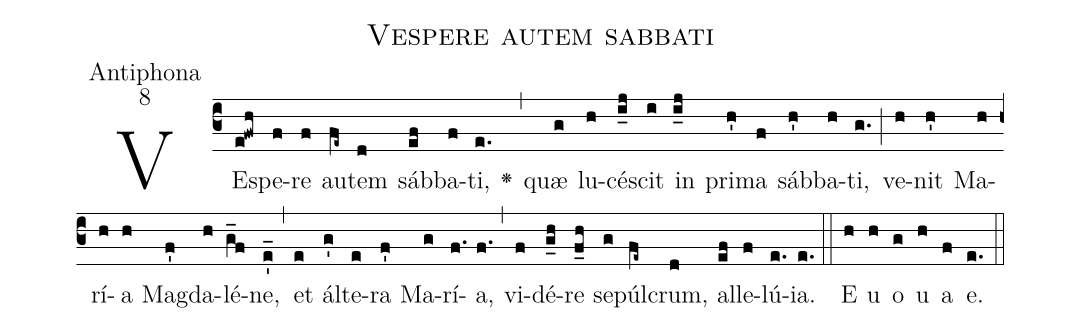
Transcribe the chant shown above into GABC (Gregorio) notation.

name:Vespere autem sabbati;
office-part:Antiphona;
mode:8;
%%
(c3)VE(e!fwh)spe(f)re(f) au(fe~)tem(d) sáb(ef)ba(f)ti,(e.) <v>\greheightstar</v>(,) quæ(g) lu(h)cé(i_j)scit(i) in(i_j) pri(h')ma(f) sáb(h')ba(h)ti,(g.) (;)
ve(h)nit(h') Ma(h)rí(h)a(h) Mag(f')da(h)lé(g_f)ne,(e_') (,) et(e) ál(g')te(e)ra(f') Ma(g)rí(f.)a,(f.) (,) vi(f)dé(g_h)re(f_h) se(g)púl(fe~)crum,(d) al(ef)le(f)lú(e.)ia.(e.) (::)E(h) u(h) o(g) u(h) a(f) e.(e.) (::)
